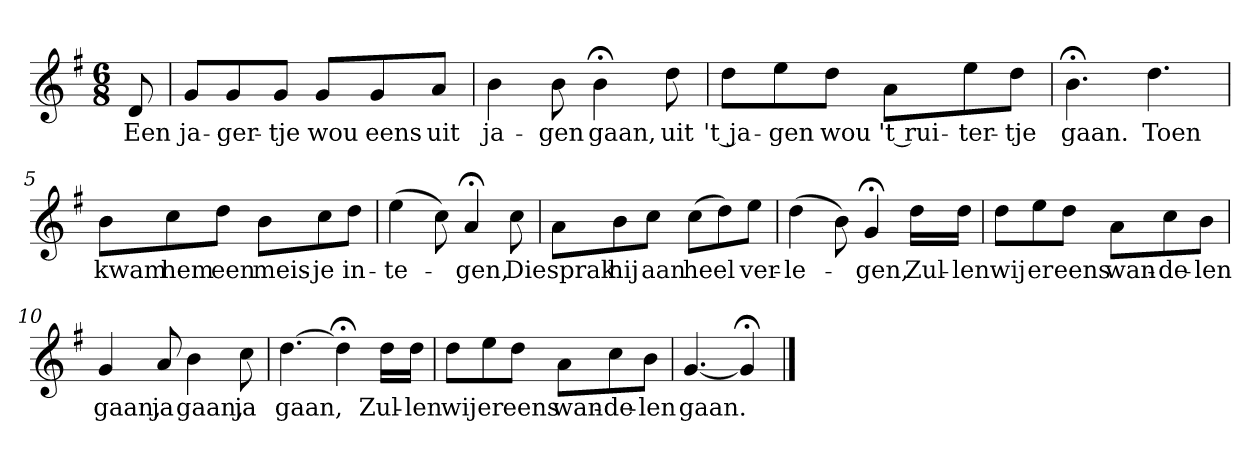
**kern	**text
*part1	*part1
*staff1	*staff1
*k[f#]	*
*G:	*
*M6/8	*
*MM120	*
=	=
8d	Een
=1	=1
8gL	ja-
8g	-ger-
8gJ	-tje
8gL	wou
8g	eens
8aJ	uit
=2	=2
4b	ja-
8b	-gen
4b;<	gaan,
8dd	uit
=3	=3
8ddL	't ja-
8ee	-gen
8ddJ	wou
8aL	't rui-
8ee	-ter-
8ddJ	-tje
=4	=4
4.b;<	gaan.
4.dd	Toen
=5	=5
8bL	kwam
8cc	hem
8ddJ	een
8bL	meis-
8cc	-je
8ddJ	in-
=6	=6
(4ee	-te-
8cc)	.
4a;<	-gen,
8cc	Die
=7	=7
8aL	sprak
8b	hij
8ccJ	aan
(8ccL	heel
8dd)	.
8eeJ	ver-
=8	=8
(4dd	-le-
8b)	.
4g;<	-gen,
16ddLL	Zul-
16ddJJ	-len
=9	=9
8ddL	wij
8ee	er
8ddJ	eens
8aL	wan-
8cc	-de-
8bJ	-len
=10	=10
4g	gaan,
8a	ja
4b	gaan,
8cc	ja
=11	=11
[4.dd	gaan,
4dd;<]	.
16ddLL	Zul-
16ddJJ	-len
=12	=12
8ddL	wij
8ee	er
8ddJ	eens
8aL	wan-
8cc	-de-
8bJ	-len
=13	=13
[4.g	gaan.
4g;<]	.
==	==
*-	*-
